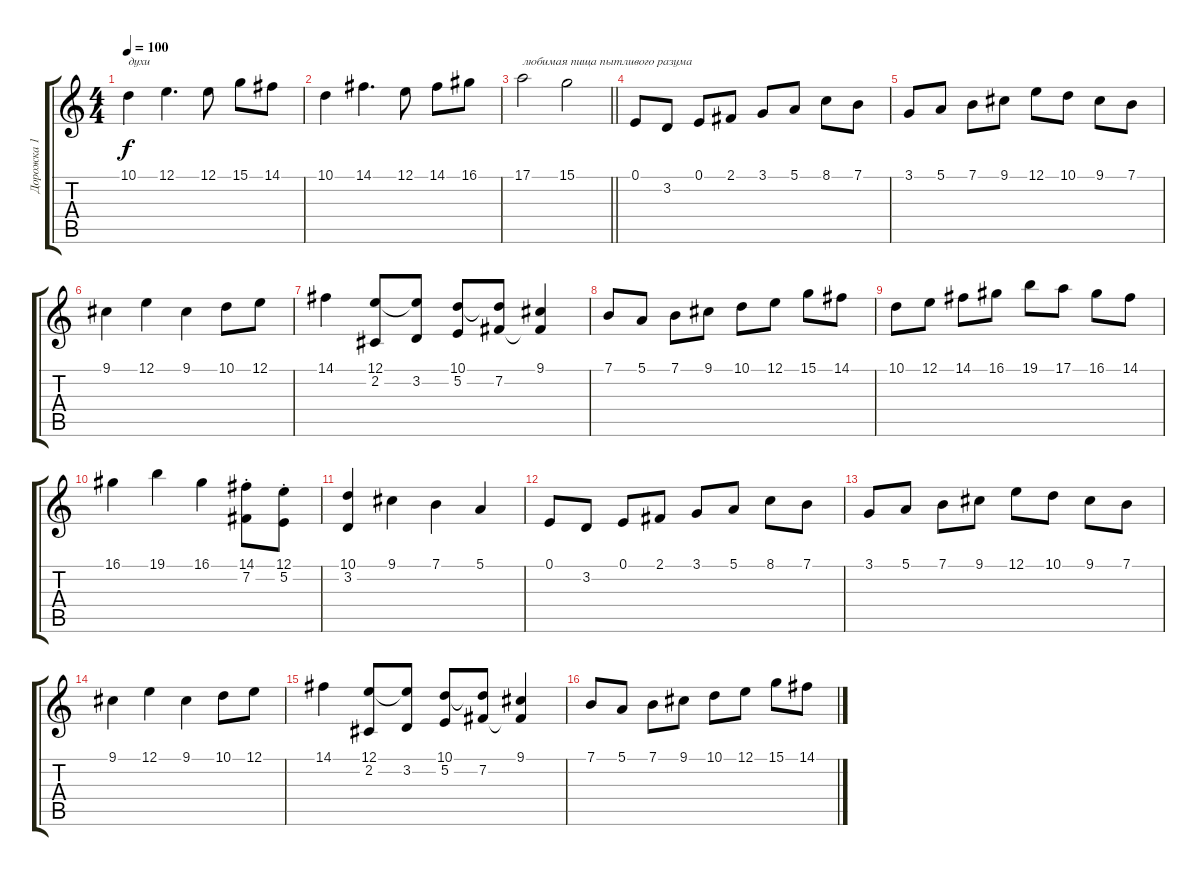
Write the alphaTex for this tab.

\track ("Дорожка 1" "Дорожка 1") {instrument stringensemble1}
\staff {score tabs}
\tuning (E4 B3 G3 D3 A2 E2) {hide}
\ts (4 4)
\tempo 100
\clef g2
\ks c
10.1.4{txt "духи" dy f} 12.1.4{d} 12.1.8 15.1.8 14.1.8 |
10.1.4 14.1.4{d} 12.1.8 14.1.8 16.1.8 |
\barLineRight lightlight
17.1.2{txt "любимая пища пытливого разума"} 15.1.2 |
0.1.8 3.2.8 0.1.8 2.1.8 3.1.8 5.1.8 8.1.8 7.1.8 |
3.1.8 5.1.8 7.1.8 9.1.8 12.1.8 10.1.8 9.1.8 7.1.8 |
9.1.4 12.1.4 9.1.4 10.1.8 12.1.8 |
14.1.4 (12.1 2.2).8 (12.1{t} 3.2).8 (10.1 5.2).8 (10.1{t} 7.2).8 (9.1 7.2{t}).4 |
7.1.8 5.1.8 7.1.8 9.1.8 10.1.8 12.1.8 15.1.8 14.1.8 |
10.1.8 12.1.8 14.1.8 16.1.8 19.1.8 17.1.8 16.1.8 14.1.8 |
16.1.4 19.1.4 16.1.4 (14.1{st} 7.2{st}).8 (12.1{st} 5.2{st}).8 |
(10.1 3.2).4 9.1.4 7.1.4 5.1.4 |
0.1.8 3.2.8 0.1.8 2.1.8 3.1.8 5.1.8 8.1.8 7.1.8 |
3.1.8 5.1.8 7.1.8 9.1.8 12.1.8 10.1.8 9.1.8 7.1.8 |
9.1.4 12.1.4 9.1.4 10.1.8 12.1.8 |
14.1.4 (12.1 2.2).8 (12.1{t} 3.2).8 (10.1 5.2).8 (10.1{t} 7.2).8 (9.1 7.2{t}).4 |
7.1.8 5.1.8 7.1.8 9.1.8 10.1.8 12.1.8 15.1.8 14.1.8
